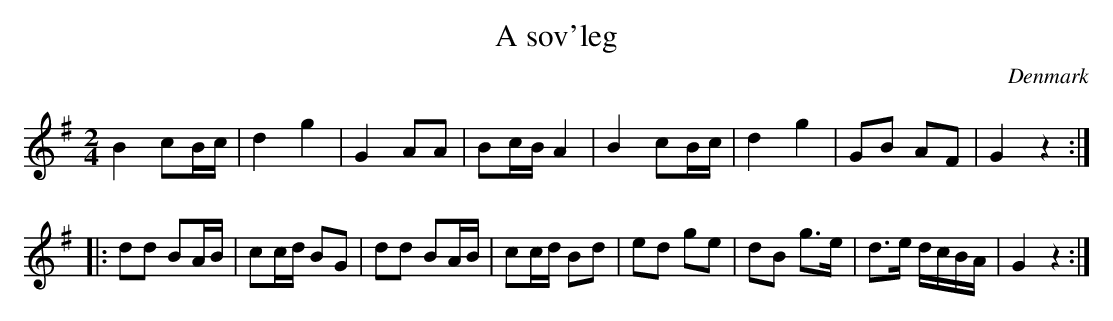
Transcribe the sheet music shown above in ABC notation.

X:1
T:A sov'leg
O:Denmark
M:2/4
L:1/8
K:G
B2 cB/c/ | d2 g2 | G2 AA | Bc/B/ A2 |\
B2 cB/c/ | d2 g2 | GB AF | G2 z2 :|*
|:\
dd BA/B/ | cc/d/ BG | dd BA/B/ | cc/d/ Bd |\
ed ge | dB g>e | d>e d/c/B/A/ | G2 z2 :|**
